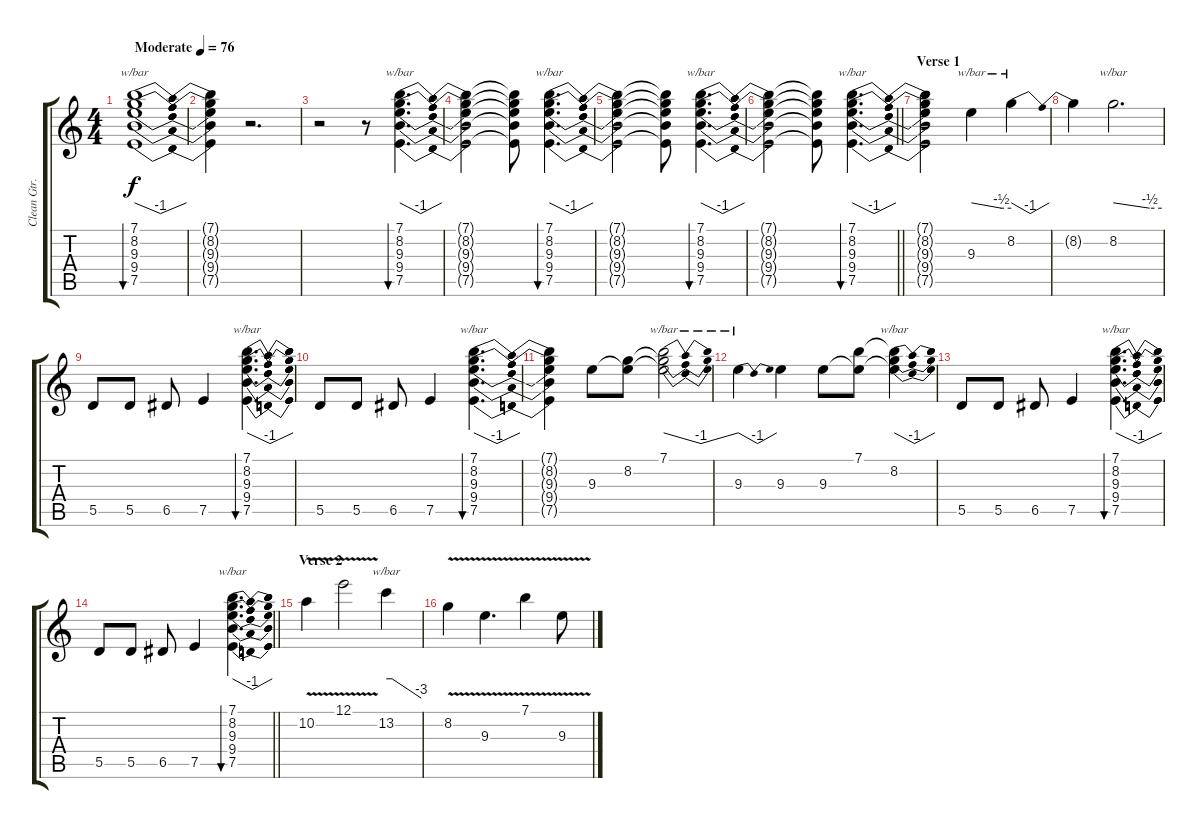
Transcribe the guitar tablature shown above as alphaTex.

\track ("Clean Gtr." "Clean Gtr.") {instrument electricguitarclean}
\staff {score tabs}
\tuning (E4 B3 G3 D3 A2 E2) {hide}
\ts (4 4)
\tempo (76 "Moderate")
\clef g2
\ks c
(7.1 8.2 9.3 9.4 7.5).1{tbe (dip default 0 0 30 -4 60 0) bu 240 dy f instrument electricguitarclean} |
(7.1{t} 8.2{t} 9.3{t} 9.4{t} 7.5{t}).4 r.2{d} |
r.2{volume 7} r.8 (7.1 8.2 9.3 9.4 7.5).4{d tbe (dip default 0 0 30 -4 60 0) bu 240} |
(7.1{t} 8.2{t} 9.3{t} 9.4{t} 7.5{t}).2 (7.1{t} 8.2{t} 9.3{t} 9.4{t} 7.5{t}).8 (7.1 8.2 9.3 9.4 7.5).4{d tbe (dip default 0 0 30 -4 60 0) bu 240} |
(7.1{t} 8.2{t} 9.3{t} 9.4{t} 7.5{t}).2 (7.1{t} 8.2{t} 9.3{t} 9.4{t} 7.5{t}).8 (7.1 8.2 9.3 9.4 7.5).4{d tbe (dip default 0 0 30 -4 60 0) bu 240} |
\barLineRight lightlight
(7.1{t} 8.2{t} 9.3{t} 9.4{t} 7.5{t}).2 (7.1{t} 8.2{t} 9.3{t} 9.4{t} 7.5{t}).8 (7.1 8.2 9.3 9.4 7.5).4{d tbe (dip default 0 0 30 -4 60 0) bu 240} |
\section ("" "Verse 1")
(7.1{t} 8.2{t} 9.3{t} 9.4{t} 7.5{t}).2 9.3.4{tbe (custom default 0 0 45 -2 60 -2)} 8.2.4{tbe (dip default 0 0 30 -4 60 0)} |
8.2{t}.4 8.2.2{d tbe (custom default 0 0 45 -2 60 -2)} |
5.5.8 5.5.8 6.5.8 7.5.4 (7.1 8.2 9.3 9.4 7.5).4{d tbe (dip default 0 0 30 -4 60 0) bu 240} |
5.5.8 5.5.8 6.5.8 7.5.4 (7.1 8.2 9.3 9.4 7.5).4{d tbe (dip default 0 0 30 -4 60 0) bu 240} |
(7.1{t} 8.2{t} 9.3{t} 9.4{t} 7.5{t}).4 9.3.8 (8.2 9.3{t}).8 (7.1 8.2{t} 9.3{t}).2{tbe (dip default 0 0 30 -4 60 0)} |
9.3.4{tbe (dip default 0 0 30 -4 60 0)} 9.3.4 9.3.8 (7.1 9.3{t}).8 (7.1{t} 8.2 9.3{t}).4{tbe (dip default 0 0 30 -4 60 0)} |
5.5.8 5.5.8 6.5.8 7.5.4 (7.1 8.2 9.3 9.4 7.5).4{d tbe (dip default 0 0 30 -4 60 0) bu 240} |
\barLineRight lightlight
5.5.8 5.5.8 6.5.8 7.5.4 (7.1 8.2 9.3 9.4 7.5).4{d tbe (dip default 0 0 30 -4 60 0) bu 240} |
\section ("" "Verse 2")
10.2{v}.4 12.1{v}.2 13.2.4{tbe (custom default 0 0 10 0 60 -12)} |
8.2{v}.4 9.3{v}.4{d} 7.1{v}.4 9.3{v}.8
